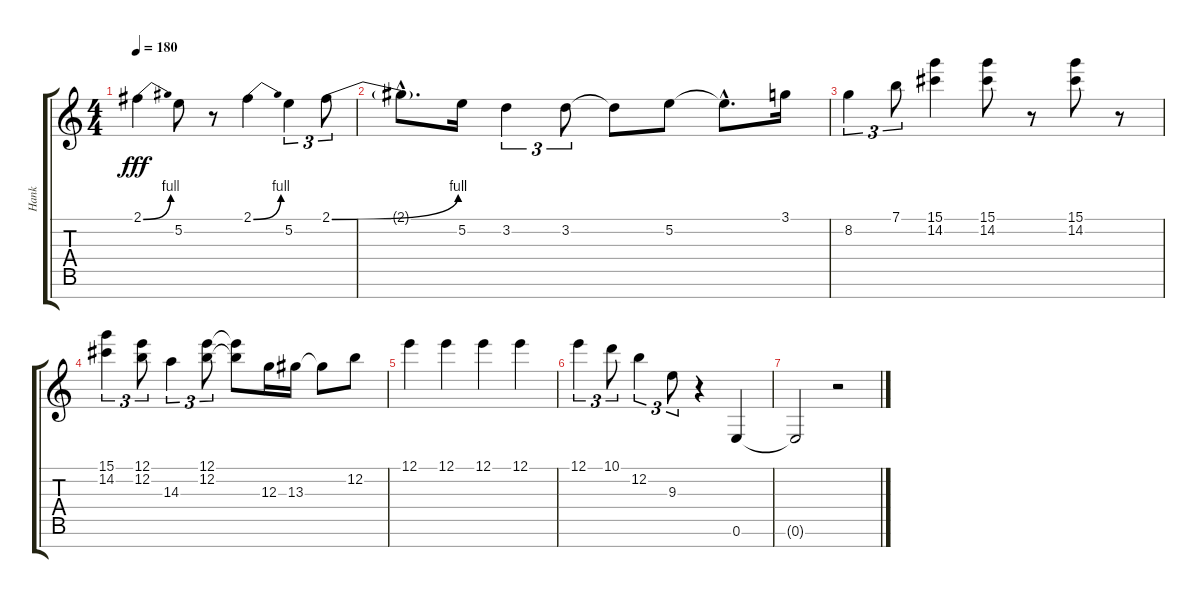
\track ("Hank" "Hank") {instrument electricguitarclean}
\staff {score tabs}
\tuning (E4 B3 G3 D3 A2 E2 B1) {hide}
\ts (4 4)
\tempo 180
\clef g2
\ks c
2.1{be (bend 0 0 60 4)}.4{dy fff} 5.2.8 r.8 2.1{be (bend 0 0 60 4)}.4 5.2.4{tu (3 2)} 2.1{be (bend 0 0 60 4)}.8{tu (3 2)} |
2.1{hac t}.8{d} 5.2.16 3.2.4{tu (3 2)} 3.2.8{tu (3 2)} 3.2{t}.8 5.2.8 5.2{hac t}.8{d} 3.1.16 |
8.2.4{tu (3 2)} 7.1.8{tu (3 2)} (15.1 14.2).4 (15.1 14.2).8 r.8 (15.1 14.2).8 r.8 |
(15.1 14.2).4{tu (3 2)} (12.1 12.2).8{tu (3 2)} 14.3.4{tu (3 2)} (12.1 12.2).8{tu (3 2)} (12.1{t} 12.2{t}).8 12.3.16 13.3.16 13.3{t}.8 12.2.8 |
12.1.4 12.1.4 12.1.4 12.1.4 |
12.1.4{tu (3 2)} 10.1.8{tu (3 2)} 12.2.4{tu (3 2)} 9.3.8{tu (3 2)} r.4 0.6.4 |
0.6{t}.2 r.2
